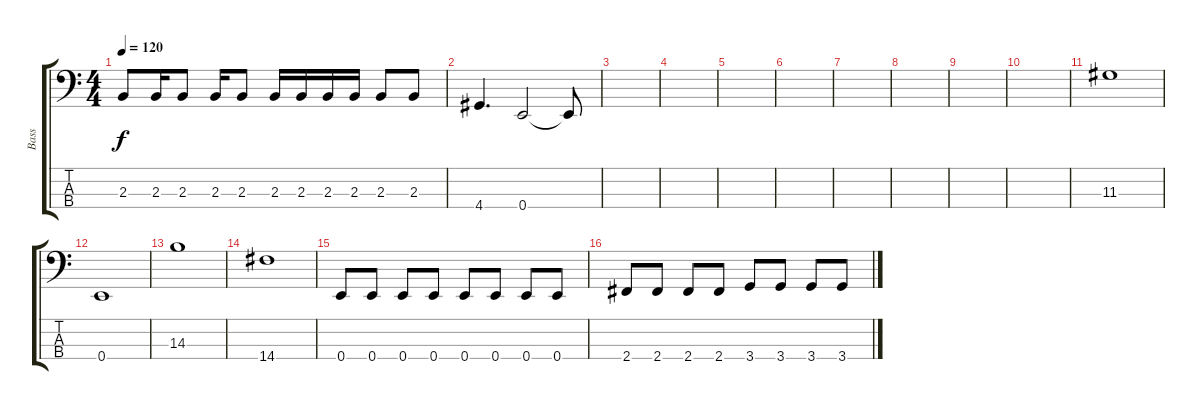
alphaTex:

\track ("Bass" "Bass") {instrument electricbassfinger}
\staff {score tabs}
\tuning (G2 D2 A1 E1) {hide}
\ts (4 4)
\tempo 120
\clef f4
\ks c
2.3.8{dy f} 2.3.16 2.3.8 2.3.16 2.3.8 2.3.16 2.3.16 2.3.16 2.3.16 2.3.8 2.3.8 |
4.4.4{d} 0.4.2 0.4{t}.8 |
|
|
|
|
|
|
|
|
11.3.1 |
0.4.1 |
14.3.1 |
14.4.1 |
0.4.8 0.4.8 0.4.8 0.4.8 0.4.8 0.4.8 0.4.8 0.4.8 |
2.4.8 2.4.8 2.4.8 2.4.8 3.4.8 3.4.8 3.4.8 3.4.8
